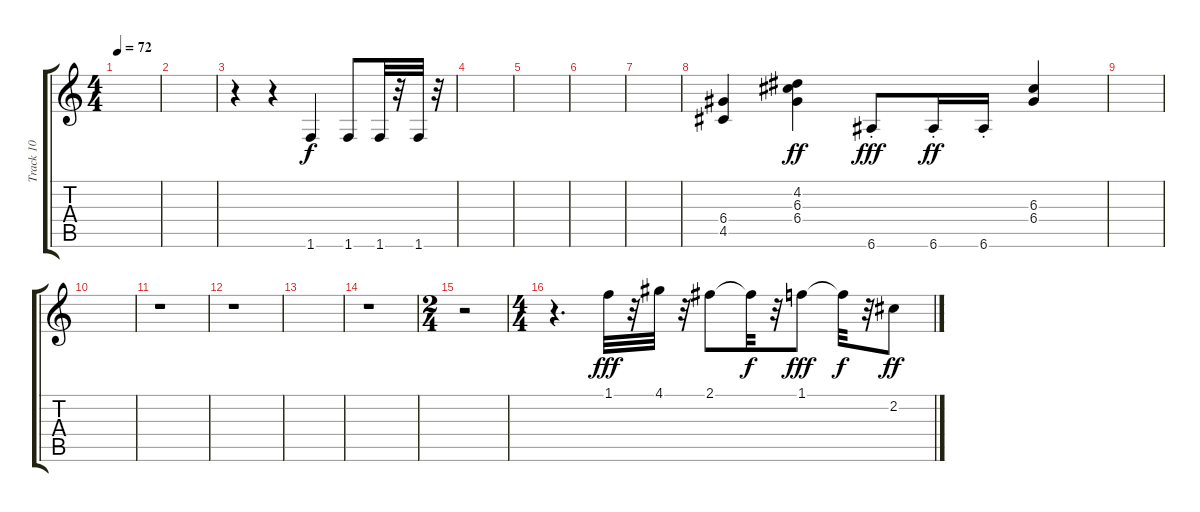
\track ("Track 10" "Track 10") {instrument overdrivenguitar}
\staff {score tabs}
\tuning (E4 B3 G3 D3 A2 E2) {hide}
\ts (4 4)
\tempo 72
\clef g2
\ks c
|
|
r.4 r.4 1.6.4 1.6.8 1.6.32 r.32 1.6.32 r.32 |
|
|
|
|
(6.4 4.5).4{instrument distortionguitar} (4.2 6.3 6.4).4{dy ff} 6.6{st}.8{dy fff} 6.6{st}.16{dy ff} 6.6{st}.16 (6.3 6.4).4 |
|
|
r.1 |
r.1 |
|
r.1 |
\ts (2 4)
r.2 |
\ts (4 4)
r.4{d} 1.1.32{dy fff volume 7 instrument brasssection} r.32 4.1.32 r.32 2.1.8 2.1{t}.32{dy f} r.32 1.1.8{dy fff} 1.1{t}.32{dy f} r.32 2.2.8{dy ff}
